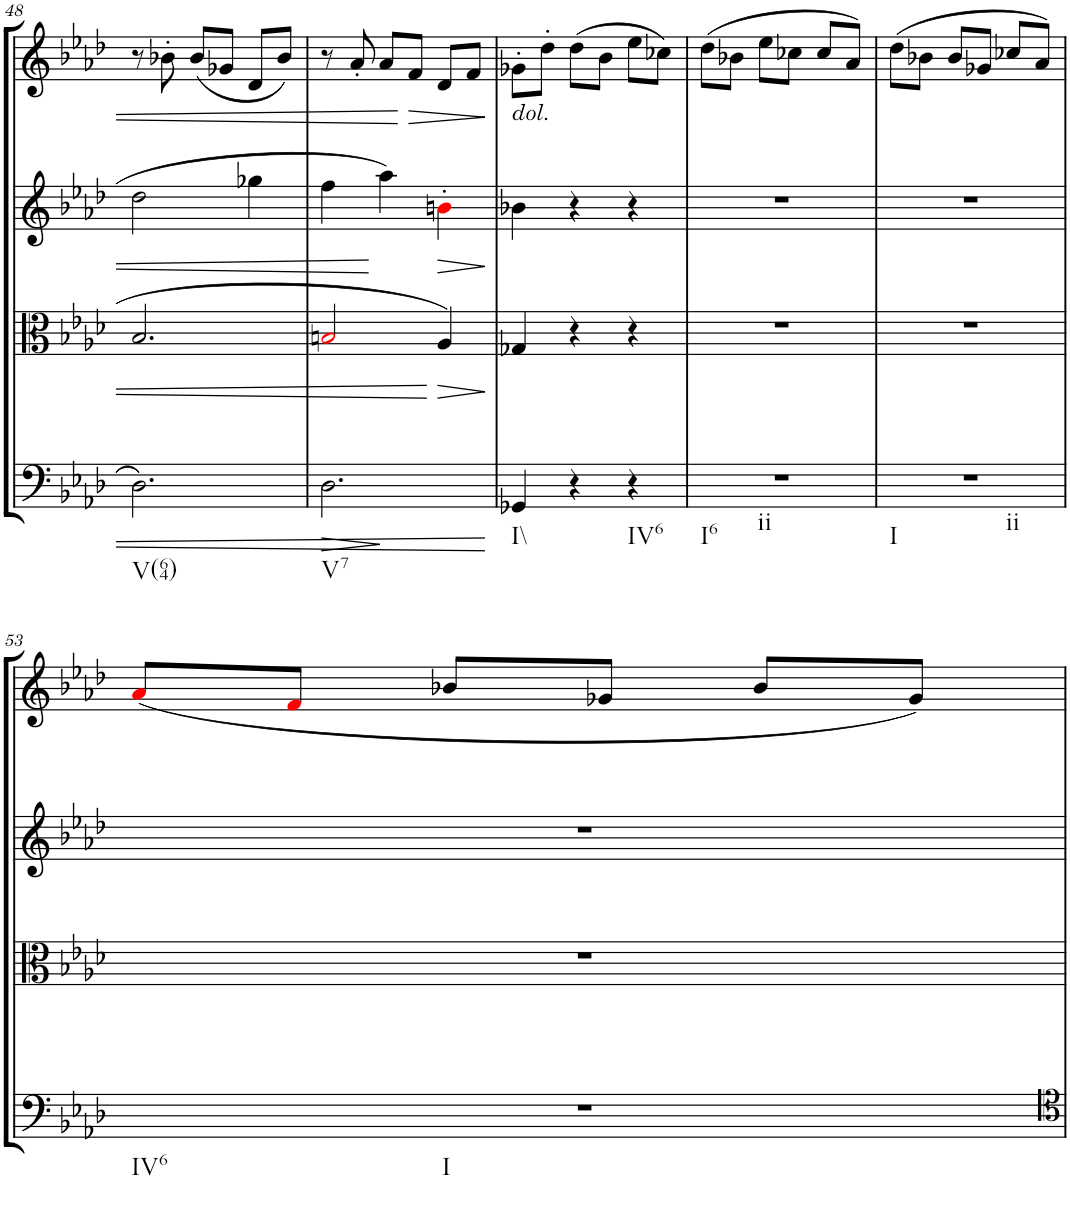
**kern	**dynam	**kern	**dynam	**kern	**dynam	**kern	**dynam
*part4	*part4	*part3	*part3	*part2	*part2	*part1	*part1
*staff4	*staff4	*staff3	*staff3	*staff2	*staff2	*staff1	*staff1
*I"Cello	*	*I"Viola	*	*I"2nd Violin	*	*I"1st Violin	*
*	*	*I'Vla	*	*I'Vln	*	*I'Vln	*
!!LO:PB:g=z
*clefF4	*	*clefC3	*	*clefG2	*	*clefG2	*
*k[b-e-a-d-]	*	*k[b-e-a-d-]	*	*k[b-e-a-d-]	*	*k[b-e-a-d-]	*
*M3/4	*	*M3/4	*	*M3/4	*	*M3/4	*
=48	=48	=48	=48	=48	=48	=48	=48
!LO:TX:b:t=V(64)	!	!	!	!	!	!	!
2.D-\	.	2.B-/	.	2dd-\	.	8r	.
.	.	.	.	.	.	8b-X'\	.
.	.	.	.	.	.	(8b-/L	.
.	.	.	.	.	.	8g-X/J	.
.	.	.	.	4gg-X\	.	8d-/L	.
.	.	.	.	.	.	8b-/J)	.
=49	=49	=49	=49	=49	=49	=49	=49
!LO:TX:b:t=V7	!	!	!	!	!	!	!
!	!LO:HP:b	!	!	!	!	!	!
2.D-\	>	2Bni/	.	4ff\	.	8r	.
.	.	.	.	.	.	8a-'/	.
.	.	.	.	4aa-\	.	8a-/L	.
!	!	!	!	!	!	!	!LO:HP:b
.	.	.	.	.	.	8f/J	>
!	!	!	!LO:HP:b	!	!LO:HP:b	!	!
.	.	4A-/	>	4bn'i\	>	8d-/L	.
.	.	.	.	.	.	8f/J	.
.	]	.	]	.	]	.	]
=50	=50	=50	=50	=50	=50	=50	=50
!	!	!	!	!	!	!LO:TX:b:i:t=dol.	!
!LO:TX:b:t=I\\	!	!	!	!	!	!	!
4GG-X/	.	4G-X/	.	4b-X\	.	8g-X'\L	.
.	.	.	.	.	.	8dd-'\J	.
4r	.	4r	.	4r	.	(8dd-\L	.
.	.	.	.	.	.	8b-\J	.
!LO:TX:b:t=IV6	!	!	!	!	!	!	!
4r	.	4r	.	4r	.	8ee-\L	.
.	.	.	.	.	.	8cc-X\J)	.
=51	=51	=51	=51	=51	=51	=51	=51
!LO:TX:b:t=I6	!	!	!	!	!	!	!
!LO:TX:b:t=ii	!	!	!	!	!	!	!
2.r	.	2.r	.	2.r	.	(8dd-\L	.
.	.	.	.	.	.	8b-X\J	.
.	.	.	.	.	.	8ee-\L	.
.	.	.	.	.	.	8cc-X\J	.
.	.	.	.	.	.	8cc-/L	.
.	.	.	.	.	.	8a-/J)	.
=52	=52	=52	=52	=52	=52	=52	=52
!LO:TX:b:t=I	!	!	!	!	!	!	!
!LO:TX:b:t=ii	!	!	!	!	!	!	!
2.r	.	2.r	.	2.r	.	(8dd-\L	.
.	.	.	.	.	.	8b-X\J	.
.	.	.	.	.	.	8b-/L	.
.	.	.	.	.	.	8g-X/J	.
.	.	.	.	.	.	8cc-X/L	.
.	.	.	.	.	.	8a-/J)	.
!!LO:LB:g=z
=53	=53	=53	=53	=53	=53	=53	=53
!LO:TX:b:t=IV6	!	!	!	!	!	!	!
!LO:TX:b:t=I	!	!	!	!	!	!	!
2.r	.	2.r	.	2.r	.	(8a-i/L	.
.	.	.	.	.	.	8fi/J	.
.	.	.	.	.	.	8b-X/L	.
.	.	.	.	.	.	8g-X/J	.
.	.	.	.	.	.	8b-/L	.
.	.	.	.	.	.	8g-/J)	.
=	=	=	=	=	=	=	=
*-	*-	*-	*-	*-	*-	*-	*-
